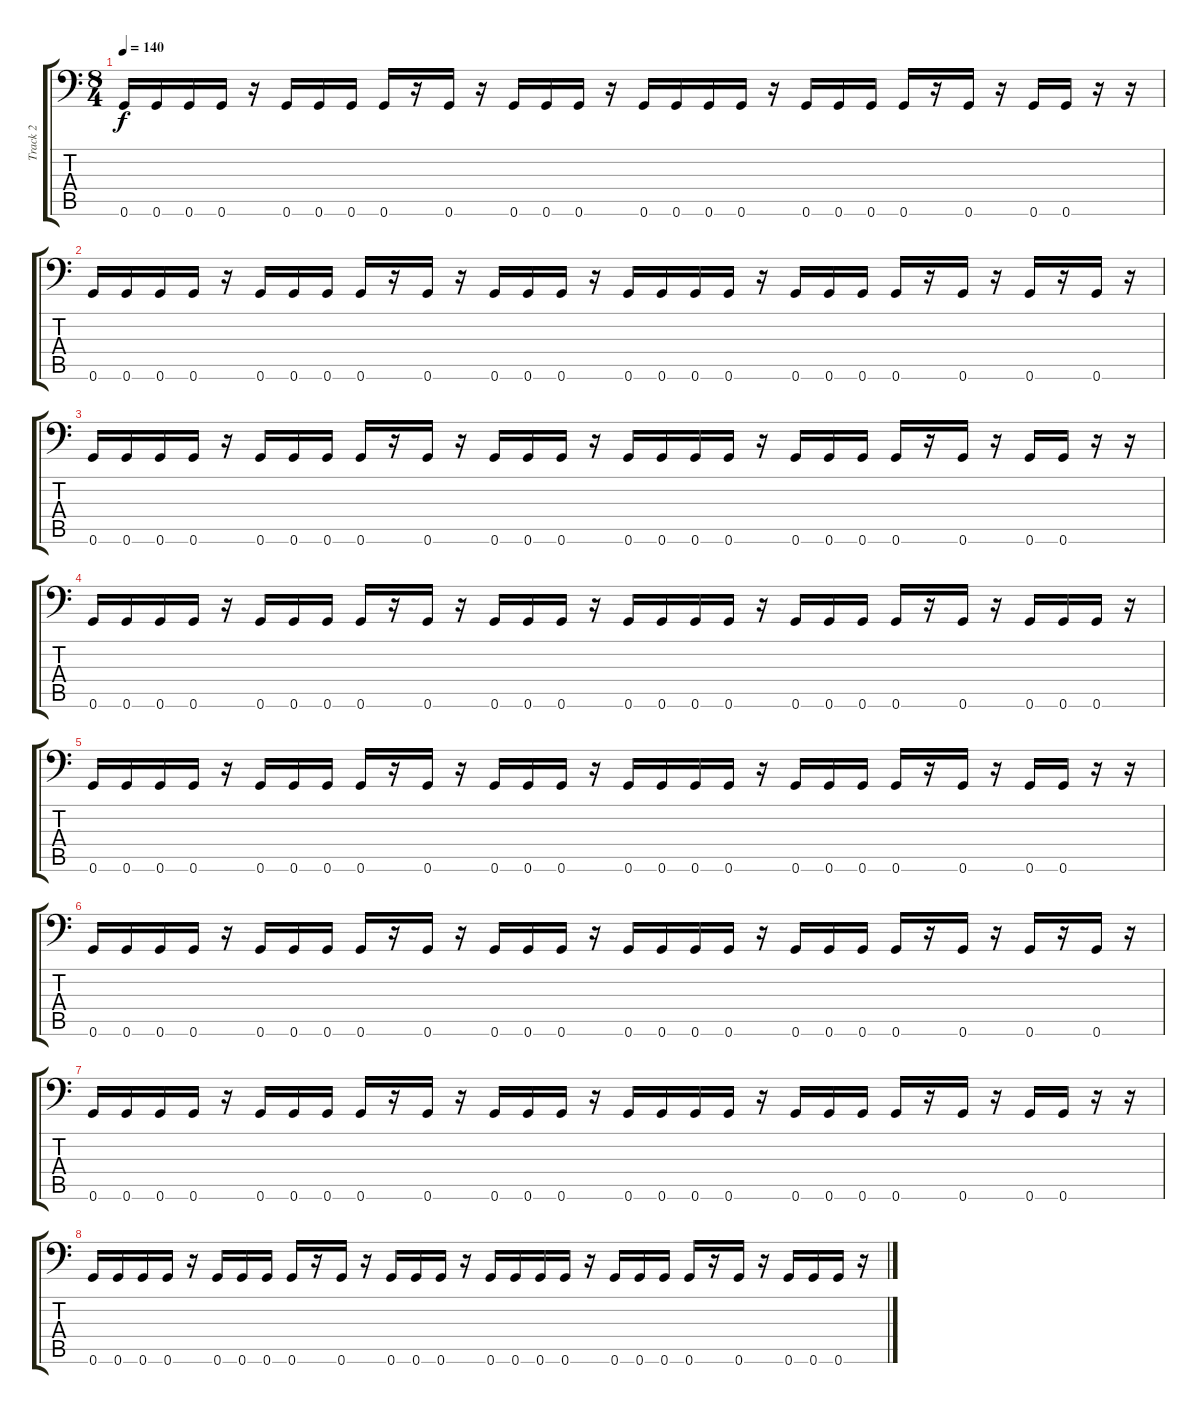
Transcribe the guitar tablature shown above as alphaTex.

\track ("Track 2" "Track 2") {instrument distortionguitar}
\staff {score tabs}
\tuning (C4 G3 Eb3 Bb2 F2 G1) {hide}
\ts (8 4)
\tempo 140
\clef f4
\ks c
0.6.16{dy f} 0.6.16 0.6.16 0.6.16 r.16 0.6.16 0.6.16 0.6.16 0.6.16 r.16 0.6.16 r.16 0.6.16 0.6.16 0.6.16 r.16 0.6.16 0.6.16 0.6.16 0.6.16 r.16 0.6.16 0.6.16 0.6.16 0.6.16 r.16 0.6.16 r.16 0.6.16 0.6.16 r.16 r.16 |
0.6.16 0.6.16 0.6.16 0.6.16 r.16 0.6.16 0.6.16 0.6.16 0.6.16 r.16 0.6.16 r.16 0.6.16 0.6.16 0.6.16 r.16 0.6.16 0.6.16 0.6.16 0.6.16 r.16 0.6.16 0.6.16 0.6.16 0.6.16 r.16 0.6.16 r.16 0.6.16 r.16 0.6.16 r.16 |
0.6.16 0.6.16 0.6.16 0.6.16 r.16 0.6.16 0.6.16 0.6.16 0.6.16 r.16 0.6.16 r.16 0.6.16 0.6.16 0.6.16 r.16 0.6.16 0.6.16 0.6.16 0.6.16 r.16 0.6.16 0.6.16 0.6.16 0.6.16 r.16 0.6.16 r.16 0.6.16 0.6.16 r.16 r.16 |
0.6.16 0.6.16 0.6.16 0.6.16 r.16 0.6.16 0.6.16 0.6.16 0.6.16 r.16 0.6.16 r.16 0.6.16 0.6.16 0.6.16 r.16 0.6.16 0.6.16 0.6.16 0.6.16 r.16 0.6.16 0.6.16 0.6.16 0.6.16 r.16 0.6.16 r.16 0.6.16 0.6.16 0.6.16 r.16 |
0.6.16 0.6.16 0.6.16 0.6.16 r.16 0.6.16 0.6.16 0.6.16 0.6.16 r.16 0.6.16 r.16 0.6.16 0.6.16 0.6.16 r.16 0.6.16 0.6.16 0.6.16 0.6.16 r.16 0.6.16 0.6.16 0.6.16 0.6.16 r.16 0.6.16 r.16 0.6.16 0.6.16 r.16 r.16 |
0.6.16 0.6.16 0.6.16 0.6.16 r.16 0.6.16 0.6.16 0.6.16 0.6.16 r.16 0.6.16 r.16 0.6.16 0.6.16 0.6.16 r.16 0.6.16 0.6.16 0.6.16 0.6.16 r.16 0.6.16 0.6.16 0.6.16 0.6.16 r.16 0.6.16 r.16 0.6.16 r.16 0.6.16 r.16 |
0.6.16 0.6.16 0.6.16 0.6.16 r.16 0.6.16 0.6.16 0.6.16 0.6.16 r.16 0.6.16 r.16 0.6.16 0.6.16 0.6.16 r.16 0.6.16 0.6.16 0.6.16 0.6.16 r.16 0.6.16 0.6.16 0.6.16 0.6.16 r.16 0.6.16 r.16 0.6.16 0.6.16 r.16 r.16 |
0.6.16 0.6.16 0.6.16 0.6.16 r.16 0.6.16 0.6.16 0.6.16 0.6.16 r.16 0.6.16 r.16 0.6.16 0.6.16 0.6.16 r.16 0.6.16 0.6.16 0.6.16 0.6.16 r.16 0.6.16 0.6.16 0.6.16 0.6.16 r.16 0.6.16 r.16 0.6.16 0.6.16 0.6.16 r.16
